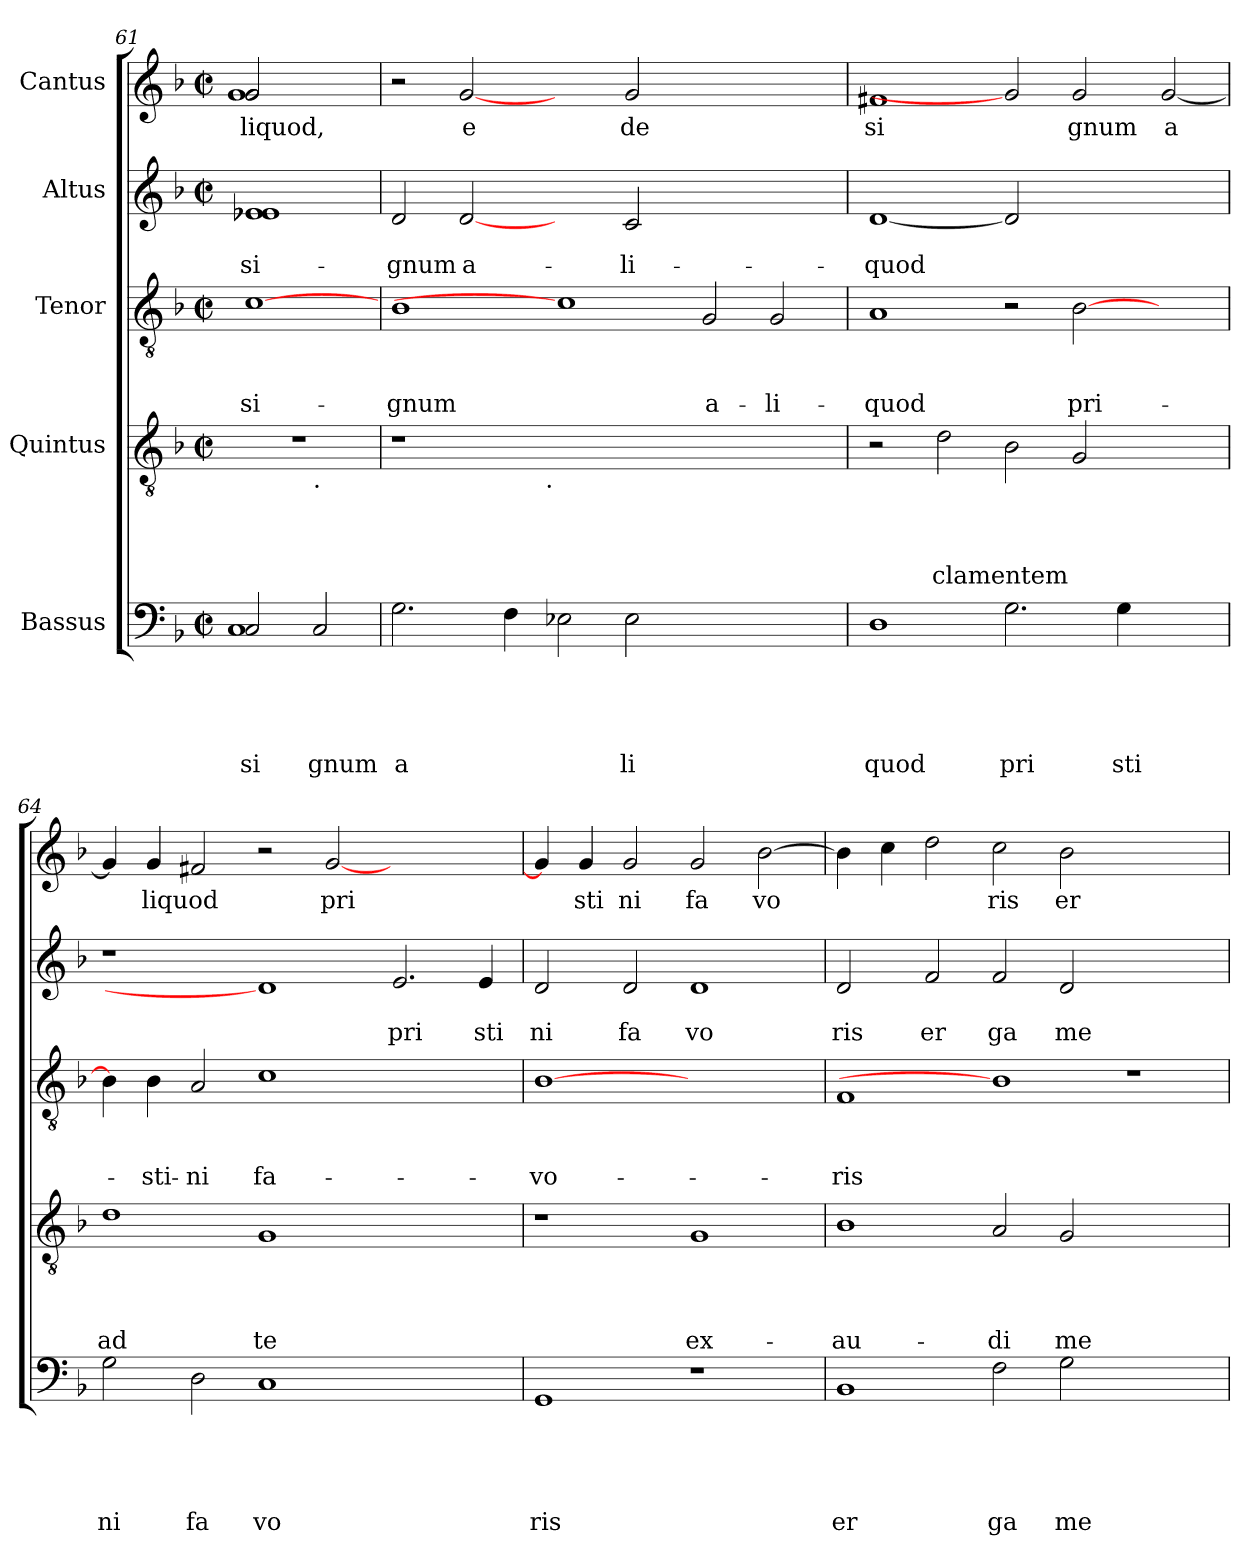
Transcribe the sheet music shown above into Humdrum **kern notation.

**kern	**text	**text	**text	**text	**text	**kern	**text	**text	**text	**text	**kern	**text	**text	**text	**kern	**text	**text	**kern	**text
*part5	*part5	*part5	*part5	*part5	*part5	*part4	*part4	*part4	*part4	*part4	*part3	*part3	*part3	*part3	*part2	*part2	*part2	*part1	*part1
*staff5	*staff5	*staff5	*staff5	*staff5	*staff5	*staff4	*staff4	*staff4	*staff4	*staff4	*staff3	*staff3	*staff3	*staff3	*staff2	*staff2	*staff2	*staff1	*staff1
*I"Bassus	*	*	*	*	*	*I"Quintus	*	*	*	*	*I"Tenor	*	*	*	*I"Altus	*	*	*I"Cantus	*
*clefF4	*	*	*	*	*	*clefGv2	*	*	*	*	*clefGv2	*	*	*	*clefG2	*	*	*clefG2	*
*k[b-]	*	*	*	*	*	*k[b-]	*	*	*	*	*k[b-]	*	*	*	*k[b-]	*	*	*k[b-]	*
*F:	*	*	*	*	*	*F:	*	*	*	*	*F:	*	*	*	*F:	*	*	*F:	*
*M2/2	*	*	*	*	*	*M2/2	*	*	*	*	*M2/2	*	*	*	*M2/2	*	*	*M2/2	*
*met(c|)	*	*	*	*	*	*met(c|)	*	*	*	*	*met(c|)	*	*	*	*met(c|)	*	*	*met(c|)	*
=61	=61	=61	=61	=61	=61	=61	=61	=61	=61	=61	=61	=61	=61	=61	=61	=61	=61	=61	=61
!	!	!	!	!	!LO:LY:b	!	!	!	!	!	!	!	!	!	!	!	!	!	!
*^	*	*	*	*	*	*	*	*	*	*	*	*	*	*	*	*	*	*	*
!	!	!	!	!	!	!LO:LY:b	!	!	!	!	!	!	!	!	!LO:LY:b	!	!	!LO:LY:b	!	!LO:LY:b
*	*	*	*	*	*	*	*	*	*	*	*	*	*	*	*	*	*	*	*^	*
!	!	!	!	!	!	!	!	!	!	!	!	!	!	!	!	!	!	!	!	!	!LO:LY:b
*	*	*	*	*	*	*	*^	*	*	*	*	*	*	*	*	*	*	*	*	*^	*
2C/	1C	.	.	.	.	si	1r	2ryy	.	.	.	.	[1c	.	.	-si-	1e-X 1e-	.	si-	2g/	2g/	1g	liquod,
!	!	!	!	!	!	!	!	!LO:TX:b:t=.	!	!	!	!	!	!	!	!	!	!	!	!	!	!	!
!	!	!	!	!	!	!LO:LY:b	!	!	!	!	!	!	!	!	!	!	!	!	!	!	!	!	!
2C/	.	.	.	.	.	gnum	.	2ryy	.	.	.	.	.	.	.	.	.	.	.	2ryy	2ryy	.	.
*v	*v	*	*	*	*	*	*	*	*	*	*	*	*	*	*	*	*	*	*	*	*v	*v	*
=62	=62	=62	=62	=62	=62	=62	=62	=62	=62	=62	=62	=62	=62	=62	=62	=62	=62	=62	=62	=62	=62
!	!	!	!	!	!LO:LY:b	!	!	!	!	!	!	!	!	!	!LO:LY:b	!	!	!LO:LY:b	!	!	!
*	*	*	*	*	*	*	*	*	*	*	*	*	*	*	*	*	*	*	*v	*v	*
2.G\	.	.	.	.	a	1r	2ryy	.	.	.	.	1B-	.	.	-gnum	2d/	.	-gnum	2r	.
!	!	!	!	!	!	!	!	!	!	!	!	!	!	!	!	!	!	!LO:LY:b	!	!LO:LY:b
.	.	.	.	.	.	.	4...ryy	.	.	.	.	.	.	.	.	[2d	.	a-	[2g	e
4F\	.	.	.	.	.	.	.	.	.	.	.	.	.	.	.	.	.	.	.	.
!	!	!	!	!	!	!	!LO:TX:b:t=.	!	!	!	!	!	!	!	!	!	!	!	!	!
.	.	.	.	.	.	.	1ryy	.	.	.	.	.	.	.	.	.	.	.	.	.
2E-X\	.	.	.	.	.	0ryy	.	.	.	.	.	1c]	.	.	.	2ryy	.	.	2ryy	.
!	!	!	!	!	!LO:LY:b	!	!	!	!	!	!	!	!	!	!	!	!	!LO:LY:b	!	!LO:LY:b
2E-\	.	.	.	.	li	.	.	.	.	.	.	.	.	.	.	2c/	.	-li-	2g/	de
.	.	.	.	.	.	.	1ryy	.	.	.	.	.	.	.	.	.	.	.	.	.
!	!	!	!	!	!	!	!	!	!	!	!	!	!	!	!LO:LY:b	!	!	!	!	!
1ryy	.	.	.	.	.	.	.	.	.	.	.	2G/	.	.	a-	1ryy	.	.	1ryy	.
!	!	!	!	!	!	!	!	!	!	!	!	!	!	!	!LO:LY:b	!	!	!	!	!
.	.	.	.	.	.	.	.	.	.	.	.	2G/	.	.	-li-	.	.	.	.	.
.	.	.	.	.	.	.	32ryy	.	.	.	.	.	.	.	.	.	.	.	.	.
=63	=63	=63	=63	=63	=63	=63	=63	=63	=63	=63	=63	=63	=63	=63	=63	=63	=63	=63	=63	=63
!	!	!	!	!	!LO:LY:b	!	!	!	!	!	!	!	!	!	!LO:LY:b	!	!	!LO:LY:b	!	!LO:LY:b
*	*	*	*	*	*	*v	*v	*	*	*	*	*	*	*	*	*	*	*	*	*
1D	.	.	.	.	quod	2r	.	.	.	.	1A	.	.	-quod	[1d	.	-quod	1f#X	si
!	!	!	!	!	!	!	!	!	!	!LO:LY:b	!	!	!	!	!	!	!	!	!
.	.	.	.	.	.	2d\	.	.	.	clamentem	.	.	.	.	.	.	.	.	.
!	!	!	!	!	!LO:LY:b	!	!	!	!	!	!	!	!	!	!	!	!	!	!
2.G\	.	.	.	.	pri	2B-\	.	.	.	.	2r	.	.	.	2d]	.	.	2g]	.
!	!	!	!	!	!	!	!	!	!	!	!	!	!	!LO:LY:b	!	!	!	!	!LO:LY:b
.	.	.	.	.	.	2G/	.	.	.	.	[<2B-\	.	.	pri-	1ryy	.	.	2g/	gnum
!	!	!	!	!	!LO:LY:b	!	!	!	!	!	!	!	!	!	!	!	!	!	!
4G\	.	.	.	.	sti	.	.	.	.	.	.	.	.	.	.	.	.	.	.
!	!	!	!	!	!	!	!	!	!	!	!	!	!	!	!	!	!	!	!LO:LY:b
2ryy	.	.	.	.	.	2ryy	.	.	.	.	2ryy	.	.	.	.	.	.	[<2g/	a
!!LO:LB:g=z
=64	=64	=64	=64	=64	=64	=64	=64	=64	=64	=64	=64	=64	=64	=64	=64	=64	=64	=64	=64
!	!	!	!	!	!LO:LY:b	!	!	!	!	!LO:LY:b	!	!	!	!	!	!	!	!	!
2G\	.	.	.	.	ni	1d	.	.	.	ad	4B-\]	.	.	.	1r	.	.	4g/]	.
!	!	!	!	!	!	!	!	!	!	!	!	!	!	!LO:LY:b	!	!	!	!	!LO:LY:b
.	.	.	.	.	.	.	.	.	.	.	4B-\	.	.	-sti-	.	.	.	4g/	liquod
!	!	!	!	!	!LO:LY:b	!	!	!	!	!	!	!	!	!LO:LY:b	!	!	!	!	!
2D\	.	.	.	.	fa	.	.	.	.	.	2A/	.	.	-ni	.	.	.	2f#X/	.
!	!	!	!	!	!LO:LY:b	!	!	!	!	!LO:LY:b	!	!	!	!LO:LY:b	!	!	!	!	!
1C	.	.	.	.	vo	1G	.	.	.	te	1c	.	.	fa-	1d]	.	.	2r	.
!	!	!	!	!	!	!	!	!	!	!	!	!	!	!	!	!	!	!	!LO:LY:b
.	.	.	.	.	.	.	.	.	.	.	.	.	.	.	.	.	.	[<2g/	pri
!	!	!	!	!	!	!	!	!	!	!	!	!	!	!	!	!	!LO:LY:b	!	!
1ryy	.	.	.	.	.	1ryy	.	.	.	.	1ryy	.	.	.	2.e/	.	pri	1ryy	.
!	!	!	!	!	!	!	!	!	!	!	!	!	!	!	!	!	!LO:LY:b	!	!
.	.	.	.	.	.	.	.	.	.	.	.	.	.	.	4e/	.	sti	.	.
=65	=65	=65	=65	=65	=65	=65	=65	=65	=65	=65	=65	=65	=65	=65	=65	=65	=65	=65	=65
!	!	!	!	!	!LO:LY:b	!	!	!	!	!	!	!	!	!LO:LY:b	!	!	!LO:LY:b	!	!
1GG	.	.	.	.	ris	1r	.	.	.	.	[1B-	.	.	-vo-	2d/	.	ni	4g/]	.
!	!	!	!	!	!	!	!	!	!	!	!	!	!	!	!	!	!	!	!LO:LY:b
.	.	.	.	.	.	.	.	.	.	.	.	.	.	.	.	.	.	4g/	sti
!	!	!	!	!	!	!	!	!	!	!	!	!	!	!	!	!	!LO:LY:b	!	!LO:LY:b
.	.	.	.	.	.	.	.	.	.	.	.	.	.	.	2d/	.	fa	2g/	ni
!	!	!	!	!	!	!	!	!	!	!LO:LY:b	!	!	!	!	!	!	!LO:LY:b	!	!LO:LY:b
1r	.	.	.	.	.	1G	.	.	.	ex-	1ryy	.	.	.	1d	.	vo	2g/	fa
!	!	!	!	!	!	!	!	!	!	!	!	!	!	!	!	!	!	!	!LO:LY:b
.	.	.	.	.	.	.	.	.	.	.	.	.	.	.	.	.	.	[>2b-\	vo
=66	=66	=66	=66	=66	=66	=66	=66	=66	=66	=66	=66	=66	=66	=66	=66	=66	=66	=66	=66
!	!	!	!	!	!LO:LY:b	!	!	!	!	!LO:LY:b	!	!	!	!LO:LY:b	!	!	!LO:LY:b	!	!
1BB-	.	.	.	.	er	1B-	.	.	.	-au-	1F	.	.	-ris	2d/	.	ris	4b-\]	.
.	.	.	.	.	.	.	.	.	.	.	.	.	.	.	.	.	.	4cc\	.
!	!	!	!	!	!	!	!	!	!	!	!	!	!	!	!	!	!LO:LY:b	!	!
.	.	.	.	.	.	.	.	.	.	.	.	.	.	.	2f/	.	er	2dd\	.
!	!	!	!	!	!LO:LY:b	!	!	!	!	!LO:LY:b	!	!	!	!	!	!	!LO:LY:b	!	!LO:LY:b
2F\	.	.	.	.	ga	2A/	.	.	.	-di	1B-]	.	.	.	2f/	.	ga	2cc\	ris
!	!	!	!	!	!LO:LY:b	!	!	!	!	!LO:LY:b	!	!	!	!	!	!	!LO:LY:b	!	!LO:LY:b
2G\	.	.	.	.	me	2G/	.	.	.	me	.	.	.	.	2d/	.	me	2b-\	er
1ryy	.	.	.	.	.	1ryy	.	.	.	.	1r	.	.	.	1ryy	.	.	1ryy	.
=	=	=	=	=	=	=	=	=	=	=	=	=	=	=	=	=	=	=	=
*-	*-	*-	*-	*-	*-	*-	*-	*-	*-	*-	*-	*-	*-	*-	*-	*-	*-	*-	*-
